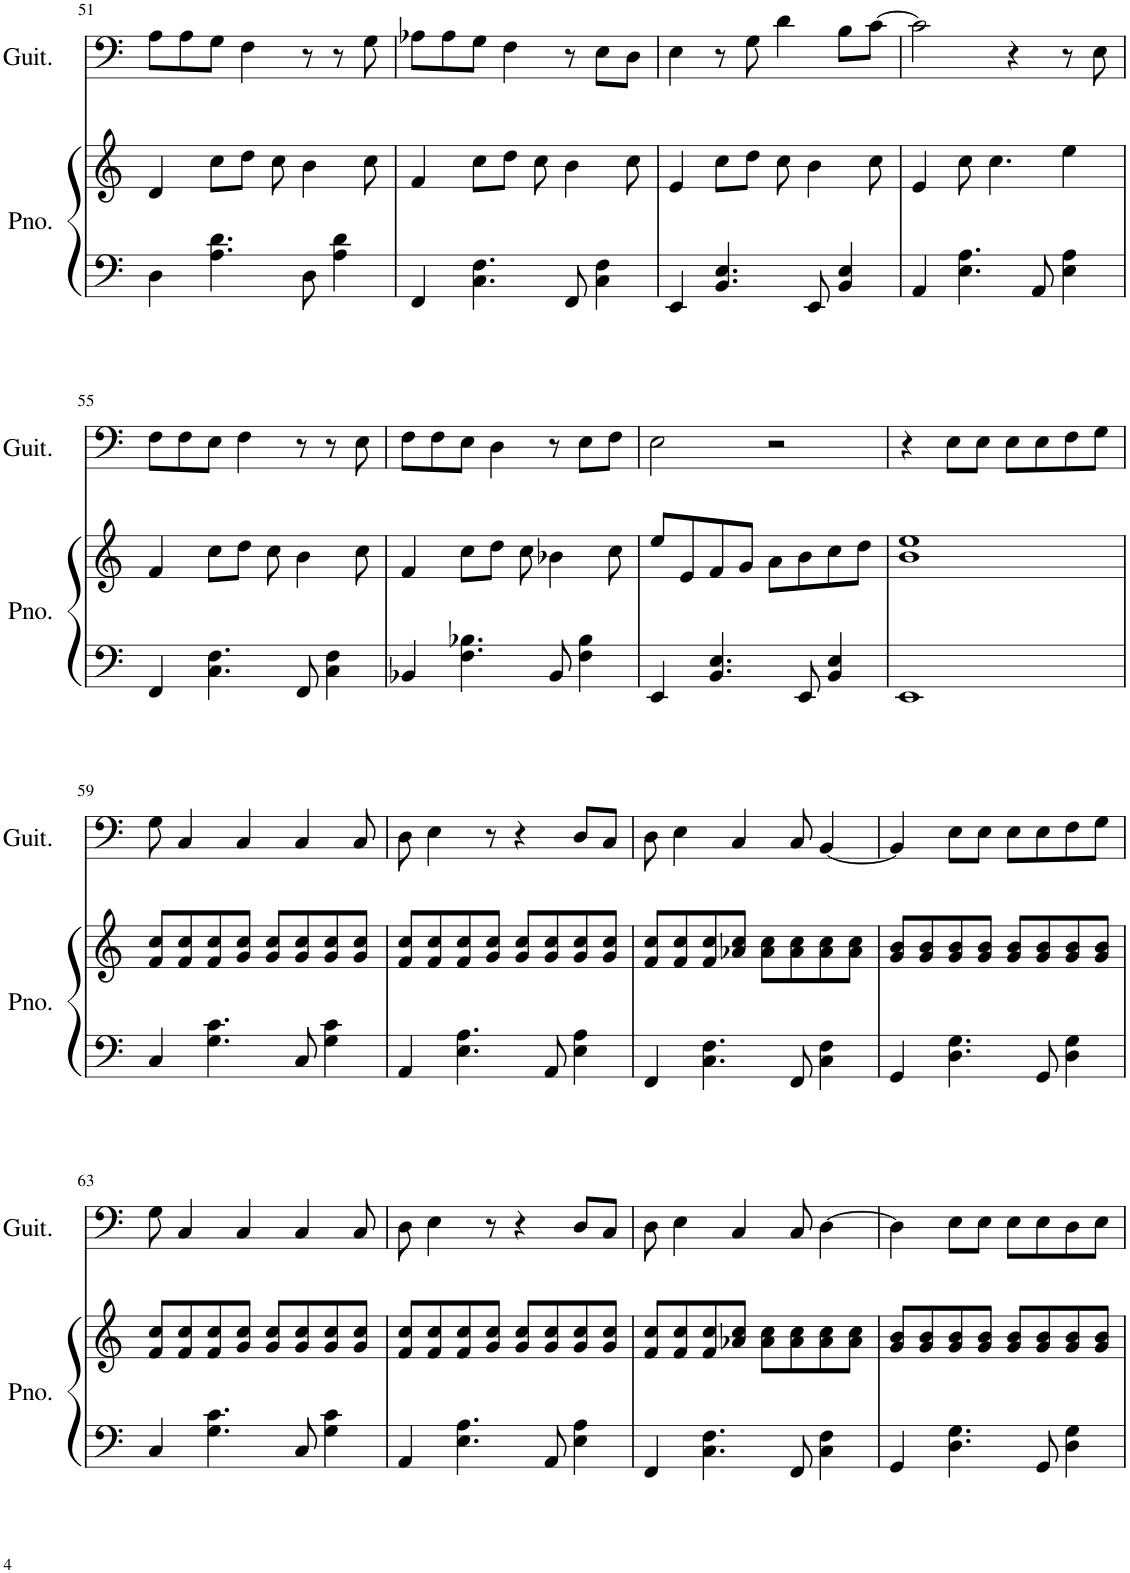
**kern	**kern	**kern
*part2	*part2	*part1
*staff3	*staff2	*staff1
*I"Piano	*	*I"Acoustic Guitar
*I'Pno.	*	*I'Guit.
!!LO:PB:g=z
*clefF4	*clefG2	*clefF4
*k[]	*k[]	*k[]
*M4/4	*M4/4	*M4/4
=51	=51	=51
4D\	4d/	8A\L
.	.	8A\
4.A\ 4.d\	8cc\L	8G\J
.	8dd\J	4F\
.	8cc\	.
8D\	4b\	8r
4A\ 4d\	.	8r
.	8cc\	8G\
=52	=52	=52
4FF/	4f/	8A-X\L
.	.	8A-\
4.C\ 4.F\	8cc\L	8G\J
.	8dd\J	4F\
.	8cc\	.
8FF/	4b\	8r
4C\ 4F\	.	8E\L
.	8cc\	8D\J
=53	=53	=53
4EE/	4e/	4E\
4.BB/ 4.E/	8cc\L	8r
.	8dd\J	8G\
.	8cc\	4d\
8EE/	4b\	.
4BB/ 4E/	.	8B\L
.	8cc\	[8c\J
=54	=54	=54
4AA/	4e/	2c\]
4.E\ 4.A\	8cc\	.
.	4.cc\	.
.	.	4r
8AA/	.	.
4E\ 4A\	4ee\	8r
.	.	8E\
!!LO:LB:g=z
=55	=55	=55
4FF/	4f/	8F\L
.	.	8F\
4.C\ 4.F\	8cc\L	8E\J
.	8dd\J	4F\
.	8cc\	.
8FF/	4b\	8r
4C\ 4F\	.	8r
.	8cc\	8E\
=56	=56	=56
4BB-X/	4f/	8F\L
.	.	8F\
4.F\ 4.B-X\	8cc\L	8E\J
.	8dd\J	4D\
.	8cc\	.
8BB-/	4b-X\	8r
4F\ 4B-\	.	8E\L
.	8cc\	8F\J
=57	=57	=57
4EE/	8ee/L	2E\
.	8e/	.
4.BB/ 4.E/	8f/	.
.	8g/J	.
.	8a\L	2r
8EE/	8b\	.
4BB/ 4E/	8cc\	.
.	8dd\J	.
=58	=58	=58
1EE	1b 1ee	4r
.	.	8E\L
.	.	8E\J
.	.	8E\L
.	.	8E\
.	.	8F\
.	.	8G\J
!!LO:LB:g=z
=59	=59	=59
4C/	8f/ 8cc/L	8G\
.	8f/ 8cc/	4C/
4.G\ 4.c\	8f/ 8cc/	.
.	8g/ 8cc/J	4C/
.	8g/ 8cc/L	.
8C/	8g/ 8cc/	4C/
4G\ 4c\	8g/ 8cc/	.
.	8g/ 8cc/J	8C/
=60	=60	=60
4AA/	8f/ 8cc/L	8D\
.	8f/ 8cc/	4E\
4.E\ 4.A\	8f/ 8cc/	.
.	8g/ 8cc/J	8r
.	8g/ 8cc/L	4r
8AA/	8g/ 8cc/	.
4E\ 4A\	8g/ 8cc/	8D/L
.	8g/ 8cc/J	8C/J
=61	=61	=61
4FF/	8f/ 8cc/L	8D\
.	8f/ 8cc/	4E\
4.C\ 4.F\	8f/ 8cc/	.
.	8a-X/ 8cc/J	4C/
.	8a-\ 8cc\L	.
8FF/	8a-\ 8cc\	8C/
4C\ 4F\	8a-\ 8cc\	[4BB/
.	8a-\ 8cc\J	.
=62	=62	=62
4GG/	8g/ 8b/L	4BB/]
.	8g/ 8b/	.
4.D\ 4.G\	8g/ 8b/	8E\L
.	8g/ 8b/J	8E\J
.	8g/ 8b/L	8E\L
8GG/	8g/ 8b/	8E\
4D\ 4G\	8g/ 8b/	8F\
.	8g/ 8b/J	8G\J
!!LO:LB:g=z
=63	=63	=63
4C/	8f/ 8cc/L	8G\
.	8f/ 8cc/	4C/
4.G\ 4.c\	8f/ 8cc/	.
.	8g/ 8cc/J	4C/
.	8g/ 8cc/L	.
8C/	8g/ 8cc/	4C/
4G\ 4c\	8g/ 8cc/	.
.	8g/ 8cc/J	8C/
=64	=64	=64
4AA/	8f/ 8cc/L	8D\
.	8f/ 8cc/	4E\
4.E\ 4.A\	8f/ 8cc/	.
.	8g/ 8cc/J	8r
.	8g/ 8cc/L	4r
8AA/	8g/ 8cc/	.
4E\ 4A\	8g/ 8cc/	8D/L
.	8g/ 8cc/J	8C/J
=65	=65	=65
4FF/	8f/ 8cc/L	8D\
.	8f/ 8cc/	4E\
4.C\ 4.F\	8f/ 8cc/	.
.	8a-X/ 8cc/J	4C/
.	8a-\ 8cc\L	.
8FF/	8a-\ 8cc\	8C/
4C\ 4F\	8a-\ 8cc\	[4D\
.	8a-\ 8cc\J	.
=66	=66	=66
4GG/	8g/ 8b/L	4D\]
.	8g/ 8b/	.
4.D\ 4.G\	8g/ 8b/	8E\L
.	8g/ 8b/J	8E\J
.	8g/ 8b/L	8E\L
8GG/	8g/ 8b/	8E\
4D\ 4G\	8g/ 8b/	8D\
.	8g/ 8b/J	8E\J
=	=	=
*-	*-	*-
